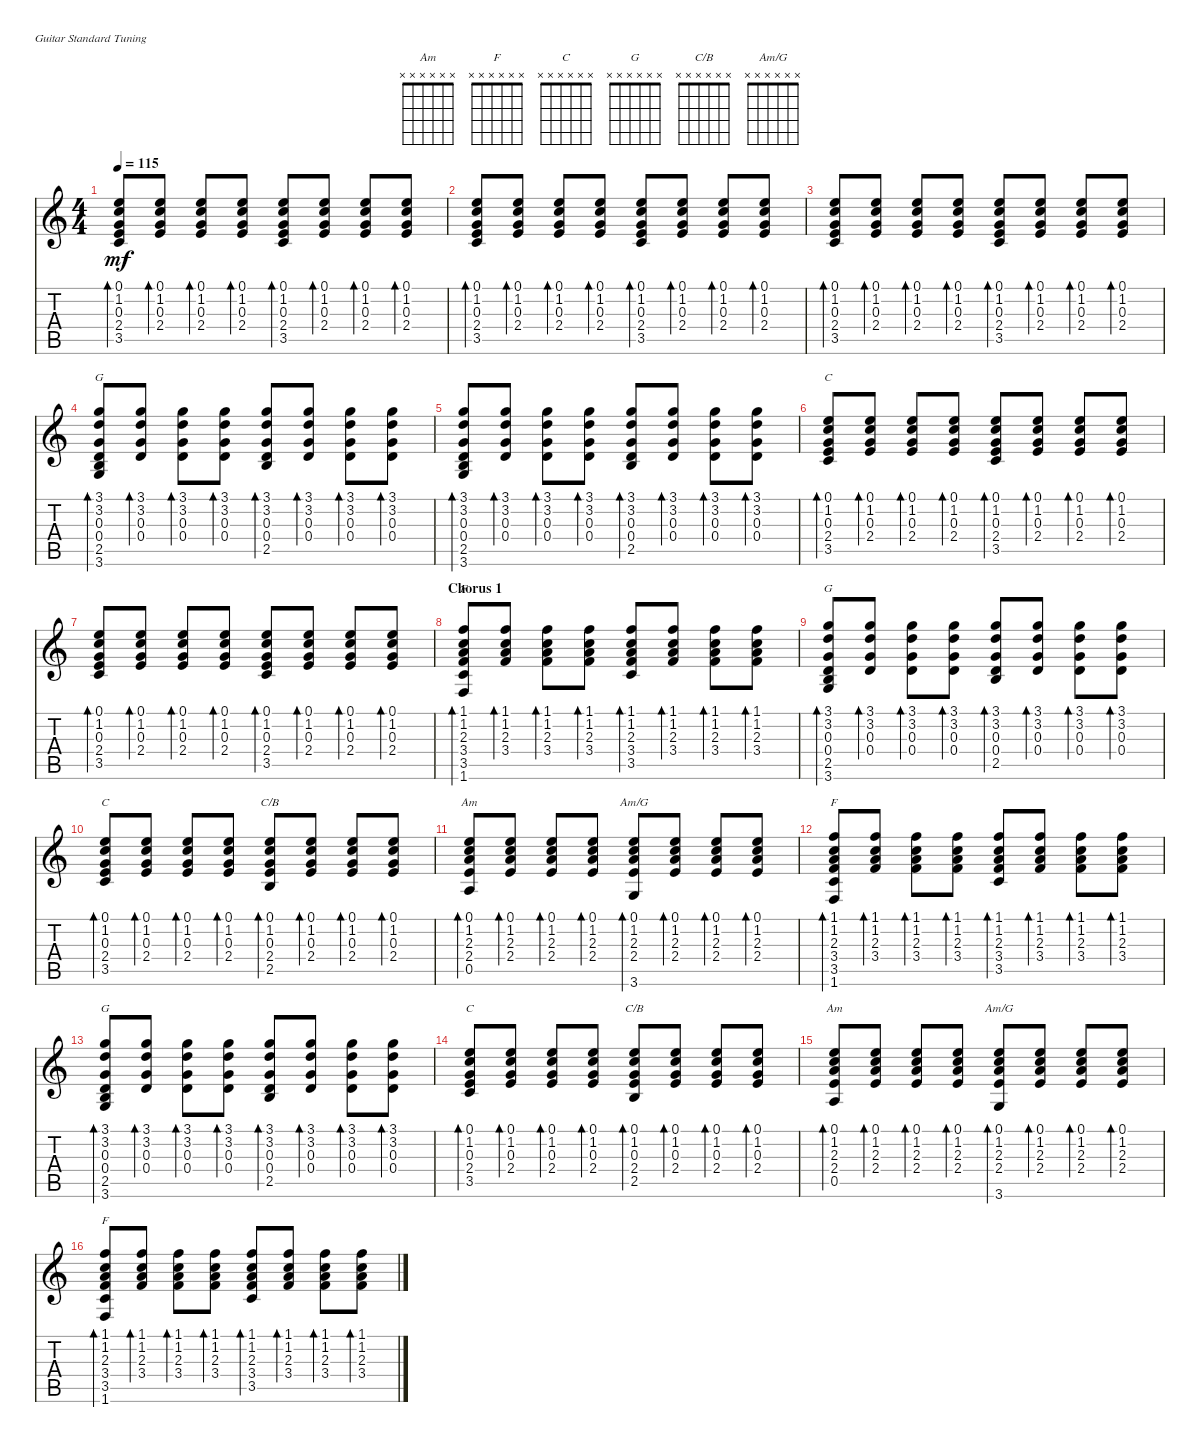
\defaultSystemsLayout 4
\bracketExtendMode nobrackets
\singleTrackTrackNamePolicy hidden
\multiTrackTrackNamePolicy hidden
\firstSystemTrackNameOrientation horizontal
\otherSystemsTrackNameOrientation horizontal
\track ("Rhythm Guitar I" "Rhythm Gui") {instrument acousticguitarsteel}
\staff {score tabs}
\tuning (E4 B3 G3 D3 A2 E2)
\chord ("Am" x x x x x x)
\chord ("F" x x x x x x)
\chord ("C" x x x x x x)
\chord ("G" x x x x x x)
\chord ("C/B" x x x x x x)
\chord ("Am/G" x x x x x x)
\ts (4 4)
\tempo 115
\clef g2
\ks c
(3.5 2.4 0.3 1.2 0.1).8{bd 43 dy mf} (2.4 0.3 1.2 0.1).8{bd 43} (2.4 0.3 1.2 0.1).8{bd 43} (2.4 0.3 1.2 0.1).8{bd 43} (3.5 2.4 0.3 1.2 0.1).8{bd 43} (2.4 0.3 1.2 0.1).8{bd 43} (2.4 0.3 1.2 0.1).8{bd 43} (2.4 0.3 1.2 0.1).8{bd 43} |
(3.5 2.4 0.3 1.2 0.1).8{bd 43} (2.4 0.3 1.2 0.1).8{bd 43} (2.4 0.3 1.2 0.1).8{bd 43} (2.4 0.3 1.2 0.1).8{bd 43} (3.5 2.4 0.3 1.2 0.1).8{bd 43} (2.4 0.3 1.2 0.1).8{bd 43} (2.4 0.3 1.2 0.1).8{bd 43} (2.4 0.3 1.2 0.1).8{bd 43} |
(3.5 2.4 0.3 1.2 0.1).8{bd 43} (2.4 0.3 1.2 0.1).8{bd 43} (2.4 0.3 1.2 0.1).8{bd 43} (2.4 0.3 1.2 0.1).8{bd 43} (3.5 2.4 0.3 1.2 0.1).8{bd 43} (2.4 0.3 1.2 0.1).8{bd 43} (2.4 0.3 1.2 0.1).8{bd 43} (2.4 0.3 1.2 0.1).8{bd 43} |
(2.5 0.4 0.3 3.2 3.1 3.6).8{bd 43 ch "G"} (0.4 0.3 3.2 3.1).8{bd 43} (0.4 0.3 3.2 3.1).8{bd 43} (0.3 3.2 3.1 0.4).8{bd 43} (2.5 0.4 0.3 3.2 3.1).8{bd 43} (0.3 3.2 3.1 0.4).8{bd 43} (0.4 0.3 3.2 3.1).8{bd 43} (0.4 0.3 3.2 3.1).8{bd 43} |
(2.5 0.4 0.3 3.2 3.1 3.6).8{bd 43} (0.4 0.3 3.2 3.1).8{bd 43} (0.4 0.3 3.2 3.1).8{bd 43} (0.3 3.2 3.1 0.4).8{bd 43} (2.5 0.4 0.3 3.2 3.1).8{bd 43} (0.3 3.2 3.1 0.4).8{bd 43} (0.4 0.3 3.2 3.1).8{bd 43} (0.4 0.3 3.2 3.1).8{bd 43} |
(3.5 2.4 0.3 1.2 0.1).8{bd 43 ch "C"} (2.4 0.3 1.2 0.1).8{bd 43} (2.4 0.3 1.2 0.1).8{bd 43} (2.4 0.3 1.2 0.1).8{bd 43} (3.5 2.4 0.3 1.2 0.1).8{bd 43} (2.4 0.3 1.2 0.1).8{bd 43} (2.4 0.3 1.2 0.1).8{bd 43} (2.4 0.3 1.2 0.1).8{bd 43} |
(3.5 2.4 0.3 1.2 0.1).8{bd 43} (2.4 0.3 1.2 0.1).8{bd 43} (2.4 0.3 1.2 0.1).8{bd 43} (2.4 0.3 1.2 0.1).8{bd 43} (3.5 2.4 0.3 1.2 0.1).8{bd 43} (2.4 0.3 1.2 0.1).8{bd 43} (2.4 0.3 1.2 0.1).8{bd 43} (2.4 0.3 1.2 0.1).8{bd 43} |
\section ("" "Chorus 1")
(3.5 3.4 2.3 1.2 1.6 1.1).8{bd 43 ch "F"} (3.4 2.3 1.2 1.1).8{bd 43} (3.4 2.3 1.2 1.1).8{bd 43} (3.4 2.3 1.2 1.1).8{bd 43} (3.5 3.4 2.3 1.2 1.1).8{bd 43} (3.4 2.3 1.2 1.1).8{bd 43} (3.4 2.3 1.2 1.1).8{bd 43} (3.4 2.3 1.2 1.1).8{bd 43} |
(2.5 0.4 0.3 3.2 3.1 3.6).8{bd 43 ch "G"} (0.4 0.3 3.2 3.1).8{bd 43} (0.4 0.3 3.2 3.1).8{bd 43} (0.3 3.2 3.1 0.4).8{bd 43} (2.5 0.4 0.3 3.2 3.1).8{bd 43} (0.3 3.2 3.1 0.4).8{bd 43} (0.4 0.3 3.2 3.1).8{bd 43} (0.4 0.3 3.2 3.1).8{bd 43} |
(3.5 2.4 0.3 1.2 0.1).8{bd 43 ch "C"} (2.4 0.3 1.2 0.1).8{bd 43} (2.4 0.3 1.2 0.1).8{bd 43} (2.4 0.3 1.2 0.1).8{bd 43} (2.5 2.4 0.3 1.2 0.1).8{bd 43 ch "C/B"} (2.4 0.3 1.2 0.1).8{bd 43} (2.4 0.3 1.2 0.1).8{bd 43} (2.4 0.3 1.2 0.1).8{bd 43} |
(0.5 2.4 2.3 1.2 0.1).8{bd 43 ch "Am"} (2.4 2.3 1.2 0.1).8{bd 43} (2.4 2.3 1.2 0.1).8{bd 43} (2.4 2.3 1.2 0.1).8{bd 43} (2.4 2.3 1.2 3.6 0.1).8{bd 43 ch "Am/G"} (2.4 2.3 1.2 0.1).8{bd 43} (2.4 2.3 1.2 0.1).8{bd 43} (2.4 2.3 1.2 0.1).8{bd 43} |
(3.5 3.4 2.3 1.2 1.6 1.1).8{bd 43 ch "F"} (3.4 2.3 1.2 1.1).8{bd 43} (3.4 2.3 1.2 1.1).8{bd 43} (3.4 2.3 1.2 1.1).8{bd 43} (3.5 3.4 2.3 1.2 1.1).8{bd 43} (3.4 2.3 1.2 1.1).8{bd 43} (3.4 2.3 1.2 1.1).8{bd 43} (3.4 2.3 1.2 1.1).8{bd 43} |
(2.5 0.4 0.3 3.2 3.1 3.6).8{bd 43 ch "G"} (0.4 0.3 3.2 3.1).8{bd 43} (0.4 0.3 3.2 3.1).8{bd 43} (0.3 3.2 3.1 0.4).8{bd 43} (2.5 0.4 0.3 3.2 3.1).8{bd 43} (0.3 3.2 3.1 0.4).8{bd 43} (0.4 0.3 3.2 3.1).8{bd 43} (0.4 0.3 3.2 3.1).8{bd 43} |
(3.5 2.4 0.3 1.2 0.1).8{bd 43 ch "C"} (2.4 0.3 1.2 0.1).8{bd 43} (2.4 0.3 1.2 0.1).8{bd 43} (2.4 0.3 1.2 0.1).8{bd 43} (2.5 2.4 0.3 1.2 0.1).8{bd 43 ch "C/B"} (2.4 0.3 1.2 0.1).8{bd 43} (2.4 0.3 1.2 0.1).8{bd 43} (2.4 0.3 1.2 0.1).8{bd 43} |
(0.5 2.4 2.3 1.2 0.1).8{bd 43 ch "Am"} (2.4 2.3 1.2 0.1).8{bd 43} (2.4 2.3 1.2 0.1).8{bd 43} (2.4 2.3 1.2 0.1).8{bd 43} (2.4 2.3 1.2 3.6 0.1).8{bd 43 ch "Am/G"} (2.4 2.3 1.2 0.1).8{bd 43} (2.4 2.3 1.2 0.1).8{bd 43} (2.4 2.3 1.2 0.1).8{bd 43} |
(3.5 3.4 2.3 1.2 1.6 1.1).8{bd 43 ch "F"} (3.4 2.3 1.2 1.1).8{bd 43} (3.4 2.3 1.2 1.1).8{bd 43} (3.4 2.3 1.2 1.1).8{bd 43} (3.5 3.4 2.3 1.2 1.1).8{bd 43} (3.4 2.3 1.2 1.1).8{bd 43} (3.4 2.3 1.2 1.1).8{bd 43} (3.4 2.3 1.2 1.1).8{bd 43}
